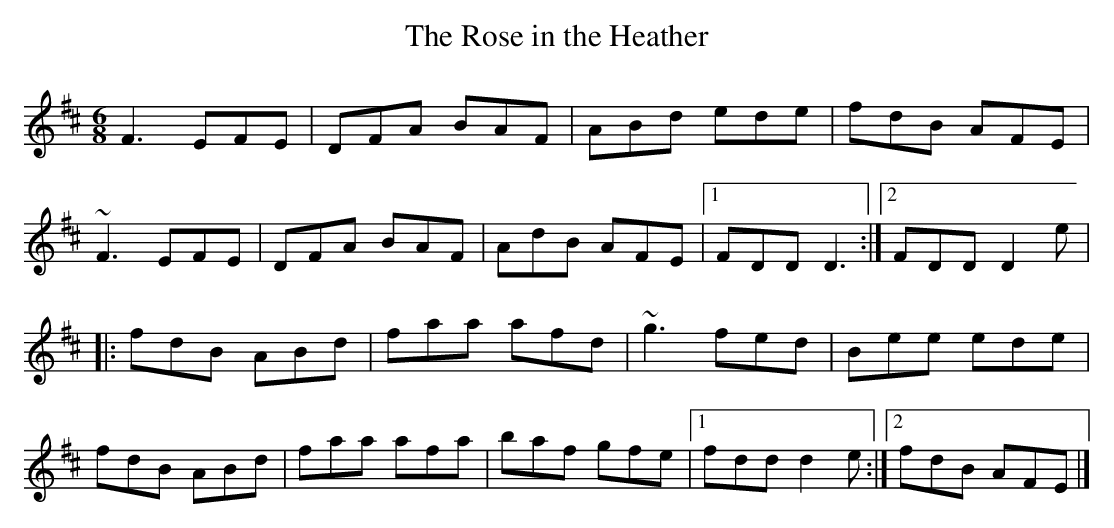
X:1
T:Rose in the Heather, The
M:6/8
L:1/8
K:D
F3 EFE|DFA BAF|ABd ede|fdB AFE|!
~F3 EFE|DFA BAF|AdB AFE|1FDD D3:|2FDD D2e|!
|:fdB ABd|faa afd|~g3 fed|Bee ede|!
fdB ABd|faa afa|baf gfe|1fdd d2e:|2fdB AFE|]!
